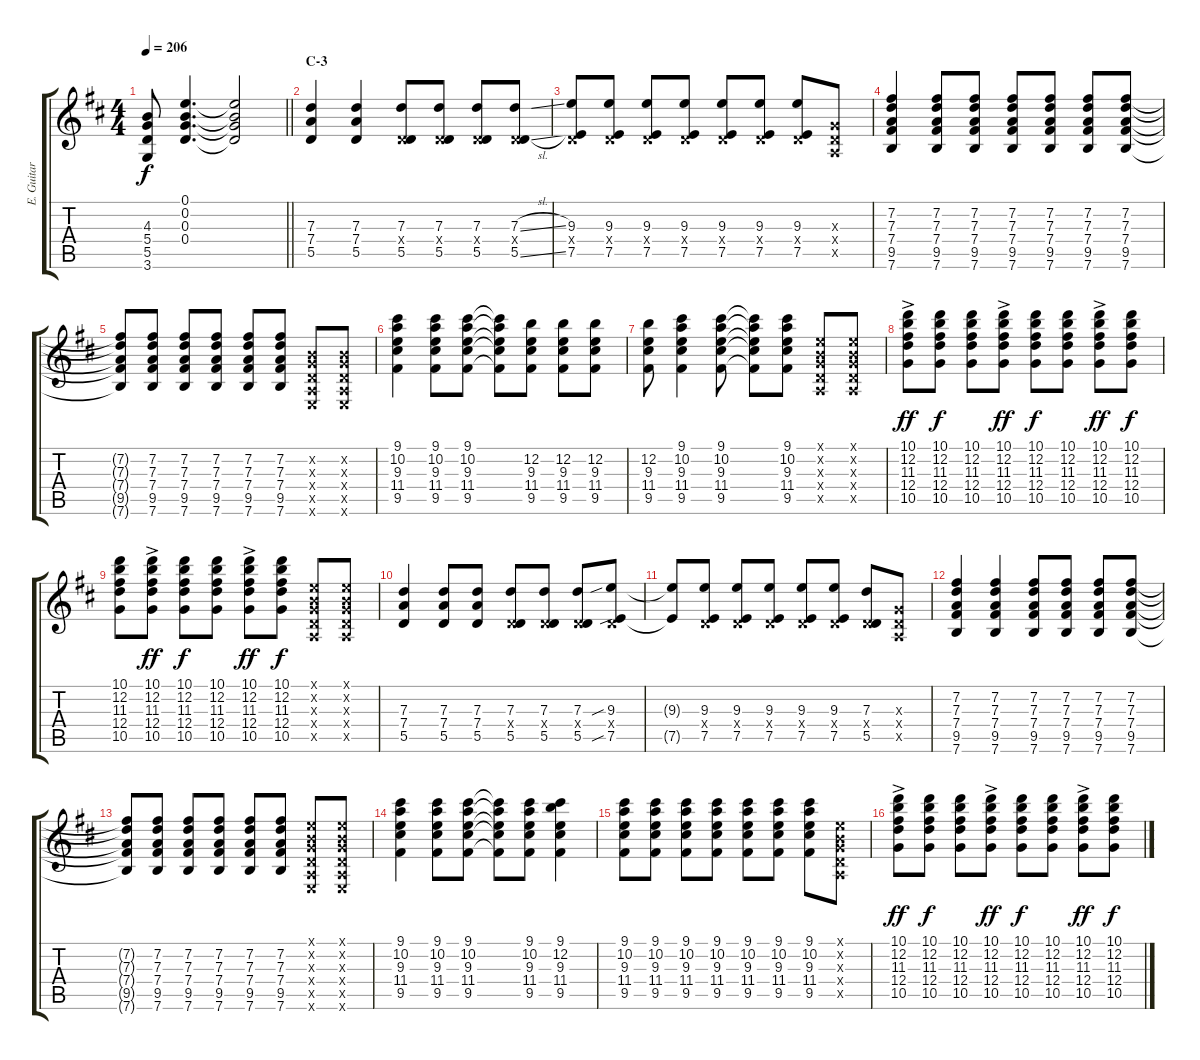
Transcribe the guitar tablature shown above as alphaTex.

\track ("E. Guitar II" "E. Guitar ") {instrument overdrivenguitar}
\staff {score tabs}
\tuning (E4 B3 G3 D3 A2 E2) {hide}
\ts (4 4)
\tempo 206
\clef g2
\barLineRight lightlight
\ks d
(4.3 5.4 5.5 3.6).8{dy f} (0.1 0.2 0.3 0.4).4{d} (0.1{t} 0.2{t} 0.3{t} 0.4{t}).2 |
\section ("" "C-3")
(7.3 7.4 5.5).4 (7.3 7.4 5.5).4 (7.3 0.4{x} 5.5).8 (7.3 0.4{x} 5.5).8 (7.3 0.4{x} 5.5).8 (7.3{sl} 0.4{x} 5.5{sl}).8 |
(9.3 0.4{x} 7.5).8 (9.3 0.4{x} 7.5).8 (9.3 0.4{x} 7.5).8 (9.3 0.4{x} 7.5).8 (9.3 0.4{x} 7.5).8 (9.3 0.4{x} 7.5).8 (9.3 0.4{x} 7.5).8 (0.3{x} 0.4{x} 0.5{x}).8 |
(7.2 7.3 7.4 9.5 7.6).4 (7.2 7.3 7.4 9.5 7.6).8 (7.2 7.3 7.4 9.5 7.6).8 (7.2 7.3 7.4 9.5 7.6).8 (7.2 7.3 7.4 9.5 7.6).8 (7.2 7.3 7.4 9.5 7.6).8 (7.2 7.3 7.4 9.5 7.6).8 |
(7.2{t} 7.3{t} 7.4{t} 9.5{t} 7.6{t}).8 (7.2 7.3 7.4 9.5 7.6).8 (7.2 7.3 7.4 9.5 7.6).8 (7.2 7.3 7.4 9.5 7.6).8 (7.2 7.3 7.4 9.5 7.6).8 (7.2 7.3 7.4 9.5 7.6).8 (0.2{x} 0.3{x} 0.4{x} 0.5{x} 0.6{x}).8 (0.2{x} 0.3{x} 0.4{x} 0.5{x} 0.6{x}).8 |
(9.1 10.2 9.3 11.4 9.5).4 (9.1 10.2 9.3 11.4 9.5).8 (9.1 10.2 9.3 11.4 9.5).8 (9.1{t} 10.2{t} 9.3{t} 11.4{t} 9.5{t}).8 (12.2 9.3 11.4 9.5).8 (12.2 9.3 11.4 9.5).8 (12.2 9.3 11.4 9.5).8 |
(12.2 9.3 11.4 9.5).8 (9.1 10.2 9.3 11.4 9.5).4 (9.1 10.2 9.3 11.4 9.5).8 (9.1{t} 10.2{t} 9.3{t} 11.4{t} 9.5{t}).8 (9.1 10.2 9.3 11.4 9.5).8 (0.1{x} 0.2{x} 0.3{x} 0.4{x} 0.5{x}).8 (0.1{x} 0.2{x} 0.3{x} 0.4{x} 0.5{x}).8 |
(10.1{ac} 12.2{ac} 11.3{ac} 12.4{ac} 10.5{ac}).8{dy ff} (10.1 12.2 11.3 12.4 10.5).8{dy f} (10.1 12.2 11.3 12.4 10.5).8 (10.1{ac} 12.2{ac} 11.3{ac} 12.4{ac} 10.5{ac}).8{dy ff} (10.1 12.2 11.3 12.4 10.5).8{dy f} (10.1 12.2 11.3 12.4 10.5).8 (10.1{ac} 12.2{ac} 11.3{ac} 12.4{ac} 10.5{ac}).8{dy ff} (10.1 12.2 11.3 12.4 10.5).8{dy f} |
(10.1 12.2 11.3 12.4 10.5).8 (10.1{ac} 12.2{ac} 11.3{ac} 12.4{ac} 10.5{ac}).8{dy ff} (10.1 12.2 11.3 12.4 10.5).8{dy f} (10.1 12.2 11.3 12.4 10.5).8 (10.1{ac} 12.2{ac} 11.3{ac} 12.4{ac} 10.5{ac}).8{dy ff} (10.1 12.2 11.3 12.4 10.5).8{dy f} (0.1{x} 0.2{x} 0.3{x} 0.4{x} 0.5{x}).8 (0.1{x} 0.2{x} 0.3{x} 0.4{x} 0.5{x}).8 |
(7.3 7.4 5.5).4 (7.3 7.4 5.5).8 (7.3 7.4 5.5).8 (7.3 0.4{x} 5.5).8 (7.3 0.4{x} 5.5).8 (7.3 0.4{x} 5.5).8 (9.3{sib} 0.4{x} 7.5{sib}).8 |
(9.3{t} 7.5{t}).8 (9.3 0.4{x} 7.5).8 (9.3 0.4{x} 7.5).8 (9.3 0.4{x} 7.5).8 (9.3 0.4{x} 7.5).8 (9.3 0.4{x} 7.5).8 (7.3 0.4{x} 5.5).8 (0.3{x} 0.4{x} 0.5{x}).8 |
(7.2 7.3 7.4 9.5 7.6).4 (7.2 7.3 7.4 9.5 7.6).4 (7.2 7.3 7.4 9.5 7.6).8 (7.2 7.3 7.4 9.5 7.6).8 (7.2 7.3 7.4 9.5 7.6).8 (7.2 7.3 7.4 9.5 7.6).8 |
(7.2{t} 7.3{t} 7.4{t} 9.5{t} 7.6{t}).8 (7.2 7.3 7.4 9.5 7.6).8 (7.2 7.3 7.4 9.5 7.6).8 (7.2 7.3 7.4 9.5 7.6).8 (7.2 7.3 7.4 9.5 7.6).8 (7.2 7.3 7.4 9.5 7.6).8 (0.1{x} 0.2{x} 0.3{x} 0.4{x} 0.5{x} 0.6{x}).8 (0.1{x} 0.2{x} 0.3{x} 0.4{x} 0.5{x} 0.6{x}).8 |
(9.1 10.2 9.3 11.4 9.5).4 (9.1 10.2 9.3 11.4 9.5).8 (9.1 10.2 9.3 11.4 9.5).8 (9.1{t} 10.2{t} 9.3{t} 11.4{t} 9.5{t}).8 (9.1 10.2 9.3 11.4 9.5).8 (9.1 12.2 9.3 11.4 9.5).4 |
(9.1 10.2 9.3 11.4 9.5).8 (9.1 10.2 9.3 11.4 9.5).8 (9.1 10.2 9.3 11.4 9.5).8 (9.1 10.2 9.3 11.4 9.5).8 (9.1 10.2 9.3 11.4 9.5).8 (9.1 10.2 9.3 11.4 9.5).8 (9.1 10.2 9.3 11.4 9.5).8 (0.1{x} 0.2{x} 0.3{x} 0.4{x} 0.5{x}).8 |
(10.1{ac} 12.2{ac} 11.3{ac} 12.4{ac} 10.5{ac}).8{dy ff} (10.1 12.2 11.3 12.4 10.5).8{dy f} (10.1 12.2 11.3 12.4 10.5).8 (10.1{ac} 12.2{ac} 11.3{ac} 12.4{ac} 10.5{ac}).8{dy ff} (10.1 12.2 11.3 12.4 10.5).8{dy f} (10.1 12.2 11.3 12.4 10.5).8 (10.1{ac} 12.2{ac} 11.3{ac} 12.4{ac} 10.5{ac}).8{dy ff} (10.1 12.2 11.3 12.4 10.5).8{dy f}
